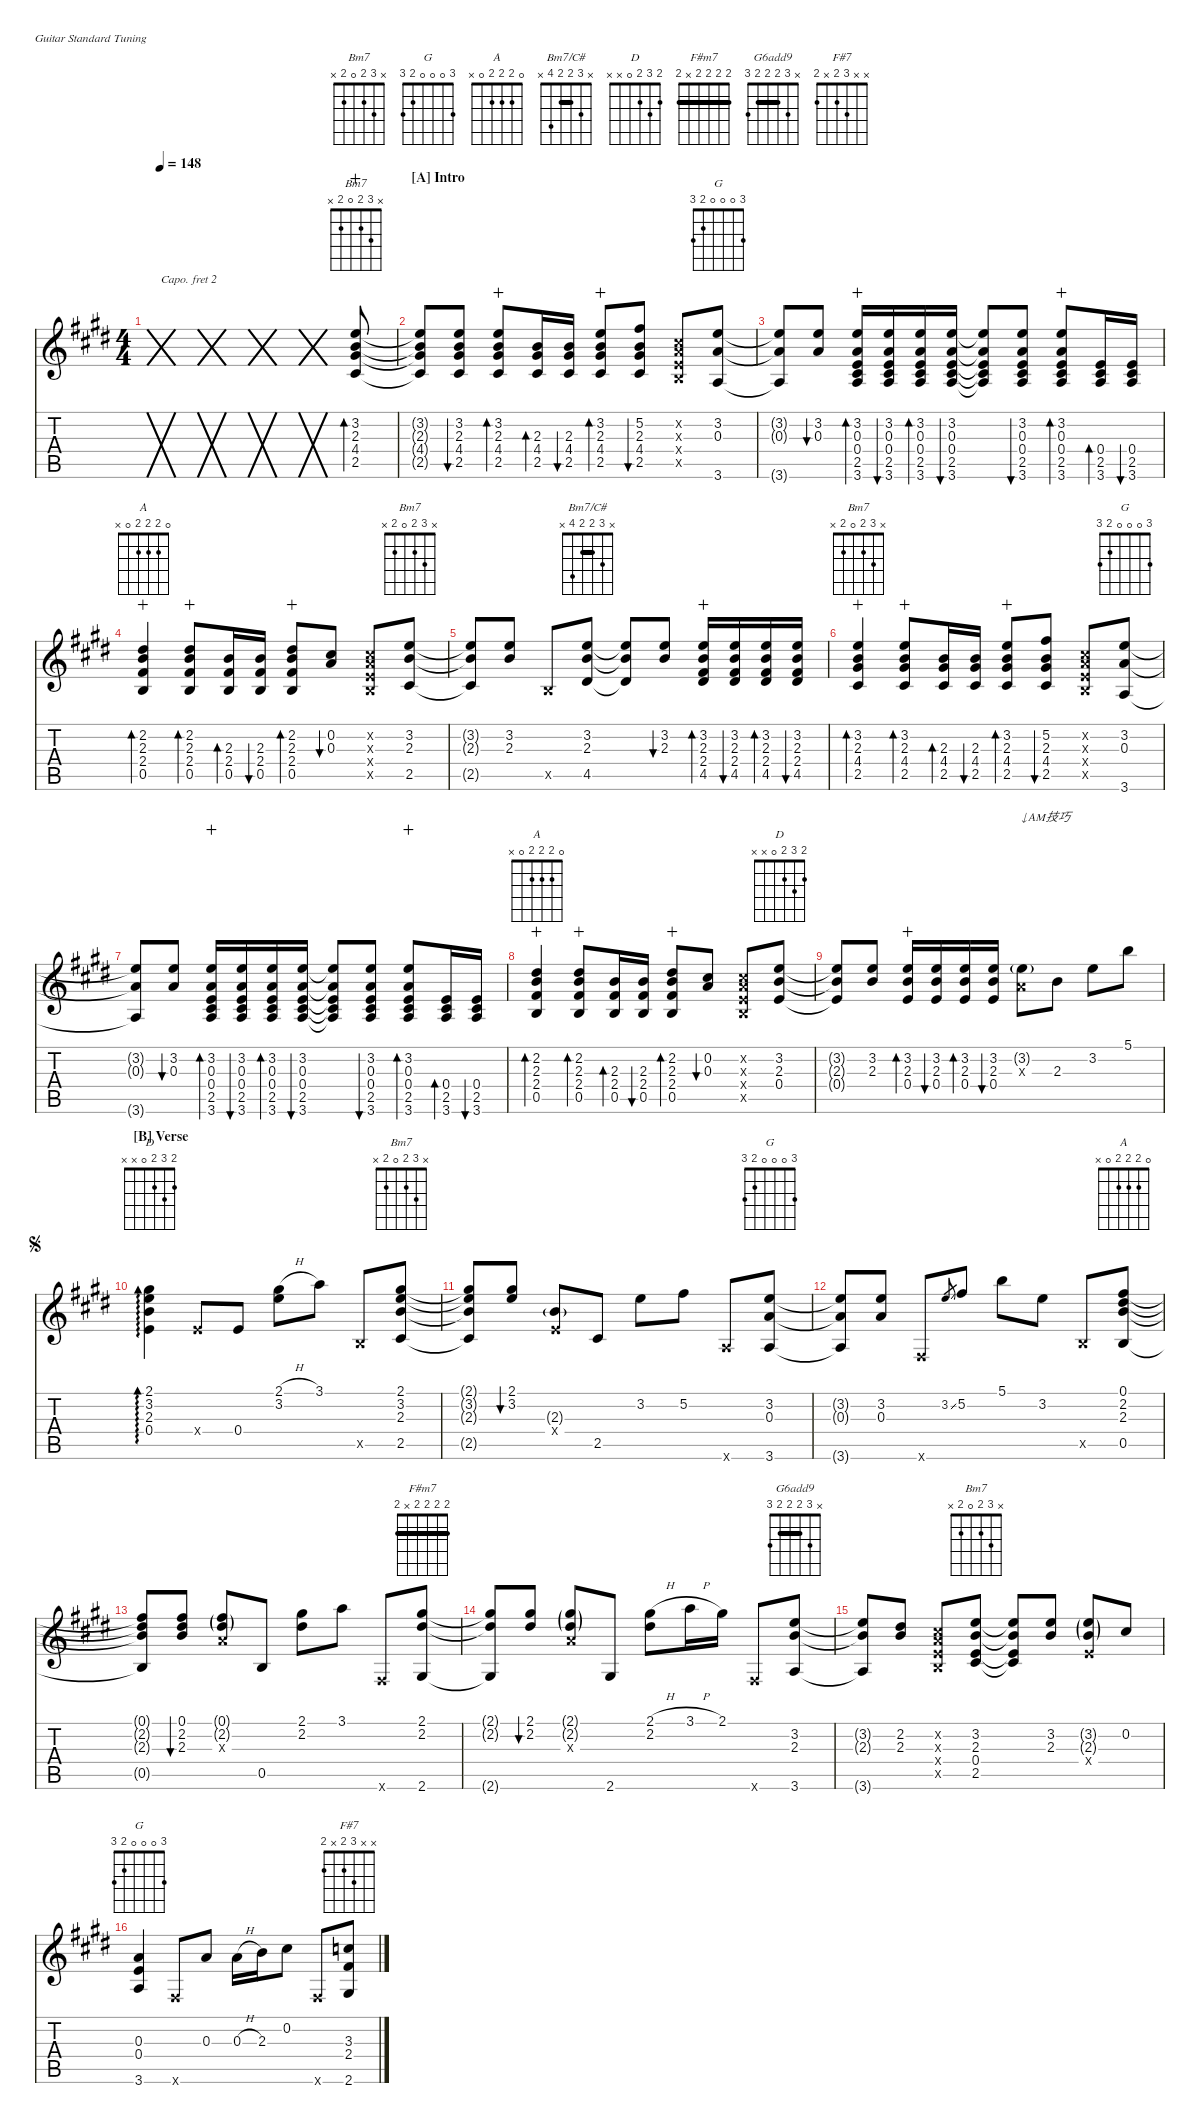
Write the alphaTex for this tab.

\defaultSystemsLayout 4
\hideDynamics
\bracketExtendMode nobrackets
\singleTrackTrackNamePolicy hidden
\chordDiagramsInScore
\track ("Steel Guitar" "Steel Guit") {defaultSystemsLayout 4 instrument acousticguitarsteel}
\staff {score tabs}
\capo 2
\tuning (E4 B3 G3 D3 A2 E2)
\chord ("Bm7" 2 3 2 4 2 x) {showfingering false barre (2 2)}
\chord ("G" x 3 0 0 2 3) {showfingering false}
\chord ("A" 0 2 2 2 0 x) {showfingering false}
\chord ("Bm7/C#" x 3 2 2 4 x) {showfingering false barre 2}
\chord ("D" 2 3 2 0 x x) {showfingering false}
\chord ("Bm7" 2 3 2 x 2 x) {showfingering false barre (2 2)}
\chord ("F#m7" 2 2 2 2 x 2) {showfingering false barre (2 2 2 2)}
\chord ("G6add9" x 3 2 2 2 3) {showfingering false barre (2 2)}
\chord ("Bm7" x 3 2 0 2 x) {showfingering false}
\chord ("G" 3 0 0 0 2 3) {showfingering false}
\chord ("F#7" x x 3 2 x 2) {showfingering false}
\ts (4 4)
\tempo 148
\clef g2
\scale
0.249999
\ks e
().4{dy mf instrument acousticguitarsteel ds beam Down} ().4{ds beam Down} ().4{ds beam Down} ().8{ds beam Down} (2.5{acc #} 3.2{acc forcenatural} 4.4{acc #} 2.3{acc forcenatural}).8{bd 30 ch "Bm7" wahc beam Up} |
\section ("A" "Intro")
\scale
0.249999 (2.5{t acc #} 3.2{t acc forcenatural} 4.4{t acc #} 2.3{t acc forcenatural}).8{beam Up} (3.2{acc forcenatural} 2.5{acc #} 4.4{acc #} 2.3{acc forcenatural}).8{bu 30 beam Up} (2.5{acc #} 3.2{acc forcenatural} 4.4{acc #} 2.3{acc forcenatural}).8{bd 30 wahc beam Up} (2.5{acc #} 4.4{acc #} 2.3{acc forcenatural}).16{bd 30 beam Up} (2.5{acc #} 4.4{acc #} 2.3{acc forcenatural}).16{bu 30 beam Up} (2.5{acc #} 3.2{acc forcenatural} 4.4{acc #} 2.3{acc forcenatural}).8{bd 30 wahc beam Up} (5.2{acc #} 2.3{acc forcenatural} 4.4{acc #} 2.5{acc #}).8{bu 30 beam Up} (0.5{x acc forcenatural} 0.4{x acc forcenatural} 0.3{x acc forcenatural} 0.2{x acc #}).8{beam Up} (3.6{acc forcenatural} 3.2{acc forcenatural} 0.3{acc forcenatural}).8{ch "G" beam Up} |
\scale
0.249998 (3.6{t acc forcenatural} 3.2{t acc forcenatural} 0.3{t acc forcenatural}).8{beam Up} (3.2{acc forcenatural} 0.3{acc forcenatural}).8{bu 30 beam Up} (3.2{acc forcenatural} 3.6{acc forcenatural} 2.5{acc #} 0.4{acc forcenatural} 0.3{acc forcenatural}).16{bd 30 wahc beam Up} (3.2{acc forcenatural} 3.6{acc forcenatural} 2.5{acc #} 0.4{acc forcenatural} 0.3{acc forcenatural}).16{bu 30 beam Up} (3.2{acc forcenatural} 3.6{acc forcenatural} 2.5{acc #} 0.4{acc forcenatural} 0.3{acc forcenatural}).16{bd 30 beam Up} (3.2{acc forcenatural} 3.6{acc forcenatural} 2.5{acc #} 0.4{acc forcenatural} 0.3{acc forcenatural}).16{bu 30 beam Up} (3.2{t acc forcenatural} 3.6{t acc forcenatural} 2.5{t acc #} 0.4{t acc forcenatural} 0.3{t acc forcenatural}).8{beam Up} (3.2{acc forcenatural} 3.6{acc forcenatural} 2.5{acc #} 0.4{acc forcenatural} 0.3{acc forcenatural}).8{bu 30 beam Up} (3.2{acc forcenatural} 3.6{acc forcenatural} 2.5{acc #} 0.4{acc forcenatural} 0.3{acc forcenatural}).8{bd 30 wahc beam Up} (3.6{acc forcenatural} 2.5{acc #} 0.4{acc forcenatural}).16{bd 30 beam Up} (3.6{acc forcenatural} 2.5{acc #} 0.4{acc forcenatural}).16{bu 30 beam Up} |
\scale
0.250004 (0.5{acc forcenatural} 2.4{acc #} 2.3{acc forcenatural} 2.2{acc #}).4{bd 30 ch "A" wahc beam Up} (0.5{acc forcenatural} 2.4{acc #} 2.3{acc forcenatural} 2.2{acc #}).8{bd 30 wahc beam Up} (0.5{acc forcenatural} 2.4{acc #} 2.3{acc forcenatural}).16{bd 30 beam Up} (0.5{acc forcenatural} 2.4{acc #} 2.3{acc forcenatural}).16{bu 30 beam Up} (0.5{acc forcenatural} 2.4{acc #} 2.3{acc forcenatural} 2.2{acc #}).8{bd 30 wahc beam Up} (0.2{acc #} 0.3{acc forcenatural}).8{bu 30 beam Up} (0.5{x acc forcenatural} 0.4{x acc forcenatural} 0.2{x acc #} 0.3{x acc forcenatural}).8{beam Up} (3.2{acc forcenatural} 2.5{acc #} 2.3{acc forcenatural}).8{ch "Bm7" beam Up} |
\scale
0.25 (3.2{t acc forcenatural} 2.5{t acc #} 2.3{t acc forcenatural}).8{beam Up} (3.2{acc forcenatural} 2.3{acc forcenatural}).8{beam Up} 0.5{x acc forcenatural}.8{beam Up} (4.5{acc #} 3.2{acc forcenatural} 2.3{acc forcenatural}).8{ch "Bm7/C#" beam Up} (4.5{t acc #} 3.2{t acc forcenatural} 2.3{t acc forcenatural}).8{beam Up} (3.2{acc forcenatural} 2.3{acc forcenatural}).8{bu 30 beam Up} (4.5{acc #} 2.4{acc #} 2.3{acc forcenatural} 3.2{acc forcenatural}).16{bd 30 wahc beam Up} (3.2{acc forcenatural} 4.5{acc #} 2.4{acc #} 2.3{acc forcenatural}).16{bu 30 beam Up} (3.2{acc forcenatural} 4.5{acc #} 2.4{acc #} 2.3{acc forcenatural}).16{bd 30 beam Up} (3.2{acc forcenatural} 4.5{acc #} 2.4{acc #} 2.3{acc forcenatural}).16{bu 30 beam Up} |
\scale
0.25 (3.2{acc forcenatural} 2.5{acc #} 4.4{acc #} 2.3{acc forcenatural}).4{bd 30 ch "Bm7" wahc beam Up} (2.5{acc #} 3.2{acc forcenatural} 4.4{acc #} 2.3{acc forcenatural}).8{bd 30 wahc beam Up} (2.5{acc #} 4.4{acc #} 2.3{acc forcenatural}).16{bd 30 beam Up} (2.5{acc #} 4.4{acc #} 2.3{acc forcenatural}).16{bu 30 beam Up} (2.5{acc #} 3.2{acc forcenatural} 4.4{acc #} 2.3{acc forcenatural}).8{bd 30 wahc beam Up} (5.2{acc #} 2.3{acc forcenatural} 4.4{acc #} 2.5{acc #}).8{bu 30 beam Up} (0.5{x acc forcenatural} 0.4{x acc forcenatural} 0.3{x acc forcenatural} 0.2{x acc #}).8{beam Up} (3.6{acc forcenatural} 3.2{acc forcenatural} 0.3{acc forcenatural}).8{ch "G" beam Up} |
\scale
0.25 (3.6{t acc forcenatural} 3.2{t acc forcenatural} 0.3{t acc forcenatural}).8{beam Up} (3.2{acc forcenatural} 0.3{acc forcenatural}).8{bu 30 beam Up} (3.2{acc forcenatural} 3.6{acc forcenatural} 2.5{acc #} 0.4{acc forcenatural} 0.3{acc forcenatural}).16{bd 30 wahc beam Up} (3.2{acc forcenatural} 3.6{acc forcenatural} 2.5{acc #} 0.4{acc forcenatural} 0.3{acc forcenatural}).16{bu 30 beam Up} (3.2{acc forcenatural} 3.6{acc forcenatural} 2.5{acc #} 0.4{acc forcenatural} 0.3{acc forcenatural}).16{bd 30 beam Up} (3.2{acc forcenatural} 3.6{acc forcenatural} 2.5{acc #} 0.4{acc forcenatural} 0.3{acc forcenatural}).16{bu 30 beam Up} (3.2{t acc forcenatural} 3.6{t acc forcenatural} 2.5{t acc #} 0.4{t acc forcenatural} 0.3{t acc forcenatural}).8{beam Up} (3.2{acc forcenatural} 3.6{acc forcenatural} 2.5{acc #} 0.4{acc forcenatural} 0.3{acc forcenatural}).8{bu 30 beam Up} (3.2{acc forcenatural} 3.6{acc forcenatural} 2.5{acc #} 0.4{acc forcenatural} 0.3{acc forcenatural}).8{bd 30 wahc beam Up} (3.6{acc forcenatural} 2.5{acc #} 0.4{acc forcenatural}).16{bd 30 beam Up} (3.6{acc forcenatural} 2.5{acc #} 0.4{acc forcenatural}).16{bu 30 beam Up} |
\scale
0.25 (0.5{acc forcenatural} 2.4{acc #} 2.3{acc forcenatural} 2.2{acc #}).4{bd 30 ch "A" wahc beam Up} (0.5{acc forcenatural} 2.4{acc #} 2.3{acc forcenatural} 2.2{acc #}).8{bd 30 wahc beam Up} (0.5{acc forcenatural} 2.4{acc #} 2.3{acc forcenatural}).16{bd 30 beam Up} (0.5{acc forcenatural} 2.4{acc #} 2.3{acc forcenatural}).16{bu 30 beam Up} (0.5{acc forcenatural} 2.4{acc #} 2.3{acc forcenatural} 2.2{acc #}).8{bd 30 wahc beam Up} (0.2{acc #} 0.3{acc forcenatural}).8{bu 30 beam Up} (0.5{x acc forcenatural} 0.4{x acc forcenatural} 0.2{x acc #} 0.3{x acc forcenatural}).8{beam Up} (0.4{acc forcenatural} 2.3{acc forcenatural} 3.2{acc forcenatural}).8{ch "D" beam Up} |
\scale
0.25 (0.4{t acc forcenatural} 2.3{t acc forcenatural} 3.2{t acc forcenatural}).8{beam Up} (3.2{acc forcenatural} 2.3{acc forcenatural}).8{beam Up} (3.2{acc forcenatural} 2.3{acc forcenatural} 0.4{acc forcenatural}).16{bd 30 wahc beam Up} (3.2{acc forcenatural} 2.3{acc forcenatural} 0.4{acc forcenatural}).16{bu 30 beam Up} (3.2{acc forcenatural} 2.3{acc forcenatural} 0.4{acc forcenatural}).16{bd 30 beam Up} (3.2{acc forcenatural} 2.3{acc forcenatural} 0.4{acc forcenatural}).16{bu 30 beam Up} (3.2{g acc forcenatural} 0.3{x acc forcenatural}).8{txt "↓AM技巧" beam Down} 2.3{acc forcenatural}.8{beam Down} 3.2{acc forcenatural}.8{beam Down} 5.1{acc forcenatural}.8{beam Down} |
\section ("B" "Verse")
\jump segno
\scale
0.25 (0.4{acc forcenatural} 2.3{acc forcenatural} 3.2{acc forcenatural} 2.1{acc #}).4{ad 0 ch "D" beam Down} 0.4{x acc forcenatural}.8{beam Up} 0.4{acc forcenatural}.8{beam Up} (2.1{h acc #} 3.2{acc forcenatural}).8{beam Down} 3.1{acc forcenatural}.8{beam Down} 0.5{x acc forcenatural}.8{beam Up} (2.1{acc #} 3.2{acc forcenatural} 2.3{acc forcenatural} 2.5{acc #}).8{ch "Bm7" beam Up} |
\scale
0.25 (2.1{t acc #} 3.2{t acc forcenatural} 2.3{t acc forcenatural} 2.5{t acc #}).8{beam Up} (2.1{acc #} 3.2{acc forcenatural}).8{bu 30 beam Up} (2.3{g acc forcenatural} 0.4{x acc forcenatural}).8{beam Up} 2.5{acc #}.8{beam Up} 3.2{acc forcenatural}.8{beam Down} 5.2{acc #}.8{beam Down} 3.6{x acc forcenatural}.8{beam Up} (3.2{acc forcenatural} 3.6{acc forcenatural} 0.3{acc forcenatural}).8{ch "G" beam Up} |
\scale
0.25 (3.2{t acc forcenatural} 3.6{t acc forcenatural} 0.3{t acc forcenatural}).8{beam Up} (3.2{acc forcenatural} 0.3{acc forcenatural}).8{beam Up} 0.6{x acc #}.8{beam Up} 3.2{ss acc forcenatural}.8{gr beam Up} 5.2{acc #}.8{beam Up} 5.1{acc forcenatural}.8{beam Down} 3.2{acc forcenatural}.8{beam Down} 0.5{x acc forcenatural}.8{beam Up} (0.5{acc forcenatural} 0.1{acc #} 2.2{acc #} 2.3{acc forcenatural}).8{ch "A" beam Up} |
\scale
0.25 (0.5{t acc forcenatural} 0.1{t acc #} 2.2{t acc #} 2.3{t acc forcenatural}).8{beam Up} (0.1{acc #} 2.2{acc #} 2.3{acc forcenatural}).8{bu 30 beam Up} (0.1{g acc #} 2.2{g acc #} 0.3{x acc forcenatural}).8{beam Up} 0.5{acc forcenatural}.8{beam Up} (2.1{acc #} 2.2{acc #}).8{beam Down} 3.1{acc forcenatural}.8{beam Down} 0.6{x acc #}.8{beam Up} (2.6{acc #} 2.2{acc #} 2.1{acc #}).8{ch "F#m7" beam Up} |
\scale
0.25 (2.6{t acc #} 2.2{t acc #} 2.1{t acc #}).8{beam Up} (2.1{acc #} 2.2{acc #}).8{bu 30 beam Up} (2.1{g acc #} 2.2{g acc #} 0.3{x acc forcenatural}).8{beam Up} 2.6{acc #}.8{beam Up} (2.1{h acc #} 2.2{acc #}).8{beam Down} 3.1{h acc forcenatural}.16{beam Down} 2.1{acc #}.16{beam Down} 0.6{x acc #}.8{beam Up} (3.2{acc forcenatural} 3.6{acc forcenatural} 2.3{acc forcenatural}).8{ch "G6add9" beam Up} |
\scale
0.25 (3.2{t acc forcenatural} 3.6{t acc forcenatural} 2.3{t acc forcenatural}).8{beam Up} (2.2{acc #} 2.3{acc forcenatural}).8{beam Up} (0.5{x acc forcenatural} 0.4{x acc forcenatural} 0.3{x acc forcenatural} 0.2{x acc #}).8{beam Up} (3.2{acc forcenatural} 2.5{acc #} 2.3{acc forcenatural} 0.4{acc forcenatural}).8{ch "Bm7" beam Up} (3.2{t acc forcenatural} 2.5{t acc #} 2.3{t acc forcenatural} 0.4{t acc forcenatural}).8{beam Up} (3.2{acc forcenatural} 2.3{acc forcenatural}).8{beam Up} (3.2{g acc forcenatural} 2.3{g acc forcenatural} 0.4{x acc forcenatural}).8{beam Up} 0.2{acc #}.8{beam Up} |
\scale
0.25 (0.3{acc forcenatural} 3.6{acc forcenatural} 0.4{acc forcenatural}).4{ch "G" beam Up} 0.6{x acc #}.8{beam Up} 0.3{acc forcenatural}.8{beam Up} 0.3{h acc forcenatural}.16{beam Down} 2.3{acc forcenatural}.16{beam Down} 0.2{acc #}.8{beam Down} 0.6{x acc #}.8{beam Up} (2.6{acc #} 3.3{acc forcenatural} 2.4{acc #}).8{ch "F#7" beam Up}
